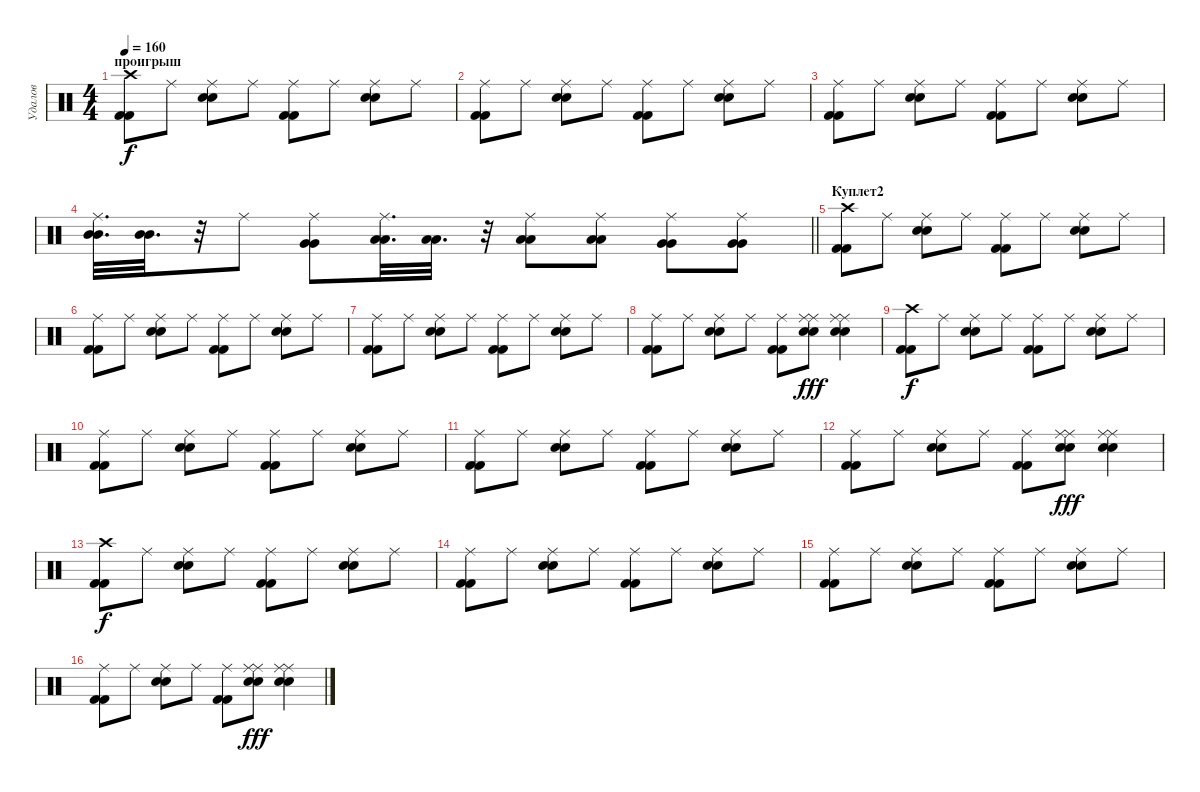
\track ("Удалов" "Удалов") {instrument percussion}
\staff {score}
\articulation defaults
\ts (4 4)
\section ("" "проигрыш")
\tempo 160
\clef neutral
\ks c
("Crash high (hit)"{t} "Kick (hit) 2"{t} "Kick (hit) 2"{t}).8{dy f} "Ride (middle)".8 ("Ride (middle)" "Electric Snare (hit)" "Electric Snare (hit)").8 "Ride (middle)".8 ("Ride (middle)" "Kick (hit) 2" "Kick (hit) 2").8 "Ride (middle)".8 ("Ride (middle)" "Electric Snare (hit)" "Electric Snare (hit)").8 "Ride (middle)".8 |
("Ride (middle)" "Kick (hit) 2" "Kick (hit) 2").8 "Ride (middle)".8 ("Ride (middle)" "Electric Snare (hit)" "Electric Snare (hit)").8 "Ride (middle)".8 ("Ride (middle)" "Kick (hit) 2" "Kick (hit) 2").8 "Ride (middle)".8 ("Ride (middle)" "Electric Snare (hit)" "Electric Snare (hit)").8 "Ride (middle)".8 |
("Ride (middle)" "Kick (hit) 2" "Kick (hit) 2").8 "Ride (middle)".8 ("Ride (middle)" "Electric Snare (hit)" "Electric Snare (hit)").8 "Ride (middle)".8 ("Ride (middle)" "Kick (hit) 2" "Kick (hit) 2").8 "Ride (middle)".8 ("Ride (middle)" "Electric Snare (hit)" "Electric Snare (hit)").8 "Ride (middle)".8 |
\barLineRight lightlight
("Ride (middle)" "Mid Tom (hit)" "Mid Tom (hit)").32{d} ("Mid Tom (hit)" "Mid Tom (hit)").32{d} r.32 "Ride (middle)".8 ("Ride (middle)" "Very Low Tom (hit)" "Very Low Tom (hit)").8 ("Ride (middle)" "Low Tom (hit)" "Low Tom (hit)").32{d} ("Low Tom (hit)" "Low Tom (hit)").32{d} r.32 ("Ride (middle)" "Low Tom (hit)" "Low Tom (hit)").8 ("Ride (middle)" "Low Tom (hit)" "Low Tom (hit)").8 ("Ride (middle)" "Very Low Tom (hit)" "Very Low Tom (hit)").8 ("Ride (middle)" "Very Low Tom (hit)" "Very Low Tom (hit)").8 |
\section ("" "Куплет2")
("Crash high (hit)" "Kick (hit) 2" "Kick (hit) 2").8 "Ride (middle)".8 ("Ride (middle)" "Electric Snare (hit)" "Electric Snare (hit)").8 "Ride (middle)".8 ("Ride (middle)" "Kick (hit) 2" "Kick (hit) 2").8 "Ride (middle)".8 ("Ride (middle)" "Electric Snare (hit)" "Electric Snare (hit)").8 "Ride (middle)".8 |
("Ride (middle)" "Kick (hit) 2" "Kick (hit) 2").8 "Ride (middle)".8 ("Ride (middle)" "Electric Snare (hit)" "Electric Snare (hit)").8 "Ride (middle)".8 ("Ride (middle)" "Kick (hit) 2" "Kick (hit) 2").8 "Ride (middle)".8 ("Ride (middle)" "Electric Snare (hit)" "Electric Snare (hit)").8 "Ride (middle)".8 |
("Ride (middle)" "Kick (hit) 2" "Kick (hit) 2").8 "Ride (middle)".8 ("Ride (middle)" "Electric Snare (hit)" "Electric Snare (hit)").8 "Ride (middle)".8 ("Ride (middle)" "Kick (hit) 2" "Kick (hit) 2").8 "Ride (middle)".8 ("Ride (middle)" "Electric Snare (hit)" "Electric Snare (hit)").8 "Ride (middle)".8 |
("Ride (middle)" "Kick (hit) 2" "Kick (hit) 2").8 "Ride (middle)".8 ("Ride (middle)" "Electric Snare (hit)" "Electric Snare (hit)").8 "Ride (middle)".8 ("Ride (middle)" "Kick (hit) 2" "Kick (hit) 2").8 ("Ride (middle)" "Ride (middle)" "Electric Snare (hit)" "Electric Snare (hit)").8{dy fff} ("Ride (middle)" "Ride (middle)" "Electric Snare (hit)" "Electric Snare (hit)").4 |
("Crash high (hit)" "Kick (hit) 2" "Kick (hit) 2").8{dy f} "Ride (middle)".8 ("Ride (middle)" "Electric Snare (hit)" "Electric Snare (hit)").8 "Ride (middle)".8 ("Ride (middle)" "Kick (hit) 2" "Kick (hit) 2").8 "Ride (middle)".8 ("Ride (middle)" "Electric Snare (hit)" "Electric Snare (hit)").8 "Ride (middle)".8 |
("Ride (middle)" "Kick (hit) 2" "Kick (hit) 2").8 "Ride (middle)".8 ("Ride (middle)" "Electric Snare (hit)" "Electric Snare (hit)").8 "Ride (middle)".8 ("Ride (middle)" "Kick (hit) 2" "Kick (hit) 2").8 "Ride (middle)".8 ("Ride (middle)" "Electric Snare (hit)" "Electric Snare (hit)").8 "Ride (middle)".8 |
("Ride (middle)" "Kick (hit) 2" "Kick (hit) 2").8 "Ride (middle)".8 ("Ride (middle)" "Electric Snare (hit)" "Electric Snare (hit)").8 "Ride (middle)".8 ("Ride (middle)" "Kick (hit) 2" "Kick (hit) 2").8 "Ride (middle)".8 ("Ride (middle)" "Electric Snare (hit)" "Electric Snare (hit)").8 "Ride (middle)".8 |
("Ride (middle)" "Kick (hit) 2" "Kick (hit) 2").8 "Ride (middle)".8 ("Ride (middle)" "Electric Snare (hit)" "Electric Snare (hit)").8 "Ride (middle)".8 ("Ride (middle)" "Kick (hit) 2" "Kick (hit) 2").8 ("Ride (middle)" "Ride (middle)" "Electric Snare (hit)" "Electric Snare (hit)").8{dy fff} ("Ride (middle)" "Ride (middle)" "Electric Snare (hit)" "Electric Snare (hit)").4 |
("Crash high (hit)" "Kick (hit) 2" "Kick (hit) 2").8{dy f} "Ride (middle)".8 ("Ride (middle)" "Electric Snare (hit)" "Electric Snare (hit)").8 "Ride (middle)".8 ("Ride (middle)" "Kick (hit) 2" "Kick (hit) 2").8 "Ride (middle)".8 ("Ride (middle)" "Electric Snare (hit)" "Electric Snare (hit)").8 "Ride (middle)".8 |
("Ride (middle)" "Kick (hit) 2" "Kick (hit) 2").8 "Ride (middle)".8 ("Ride (middle)" "Electric Snare (hit)" "Electric Snare (hit)").8 "Ride (middle)".8 ("Ride (middle)" "Kick (hit) 2" "Kick (hit) 2").8 "Ride (middle)".8 ("Ride (middle)" "Electric Snare (hit)" "Electric Snare (hit)").8 "Ride (middle)".8 |
("Ride (middle)" "Kick (hit) 2" "Kick (hit) 2").8 "Ride (middle)".8 ("Ride (middle)" "Electric Snare (hit)" "Electric Snare (hit)").8 "Ride (middle)".8 ("Ride (middle)" "Kick (hit) 2" "Kick (hit) 2").8 "Ride (middle)".8 ("Ride (middle)" "Electric Snare (hit)" "Electric Snare (hit)").8 "Ride (middle)".8 |
("Ride (middle)" "Kick (hit) 2" "Kick (hit) 2").8 "Ride (middle)".8 ("Ride (middle)" "Electric Snare (hit)" "Electric Snare (hit)").8 "Ride (middle)".8 ("Ride (middle)" "Kick (hit) 2" "Kick (hit) 2").8 ("Ride (middle)" "Ride (middle)" "Electric Snare (hit)" "Electric Snare (hit)").8{dy fff} ("Ride (middle)" "Ride (middle)" "Electric Snare (hit)" "Electric Snare (hit)").4
